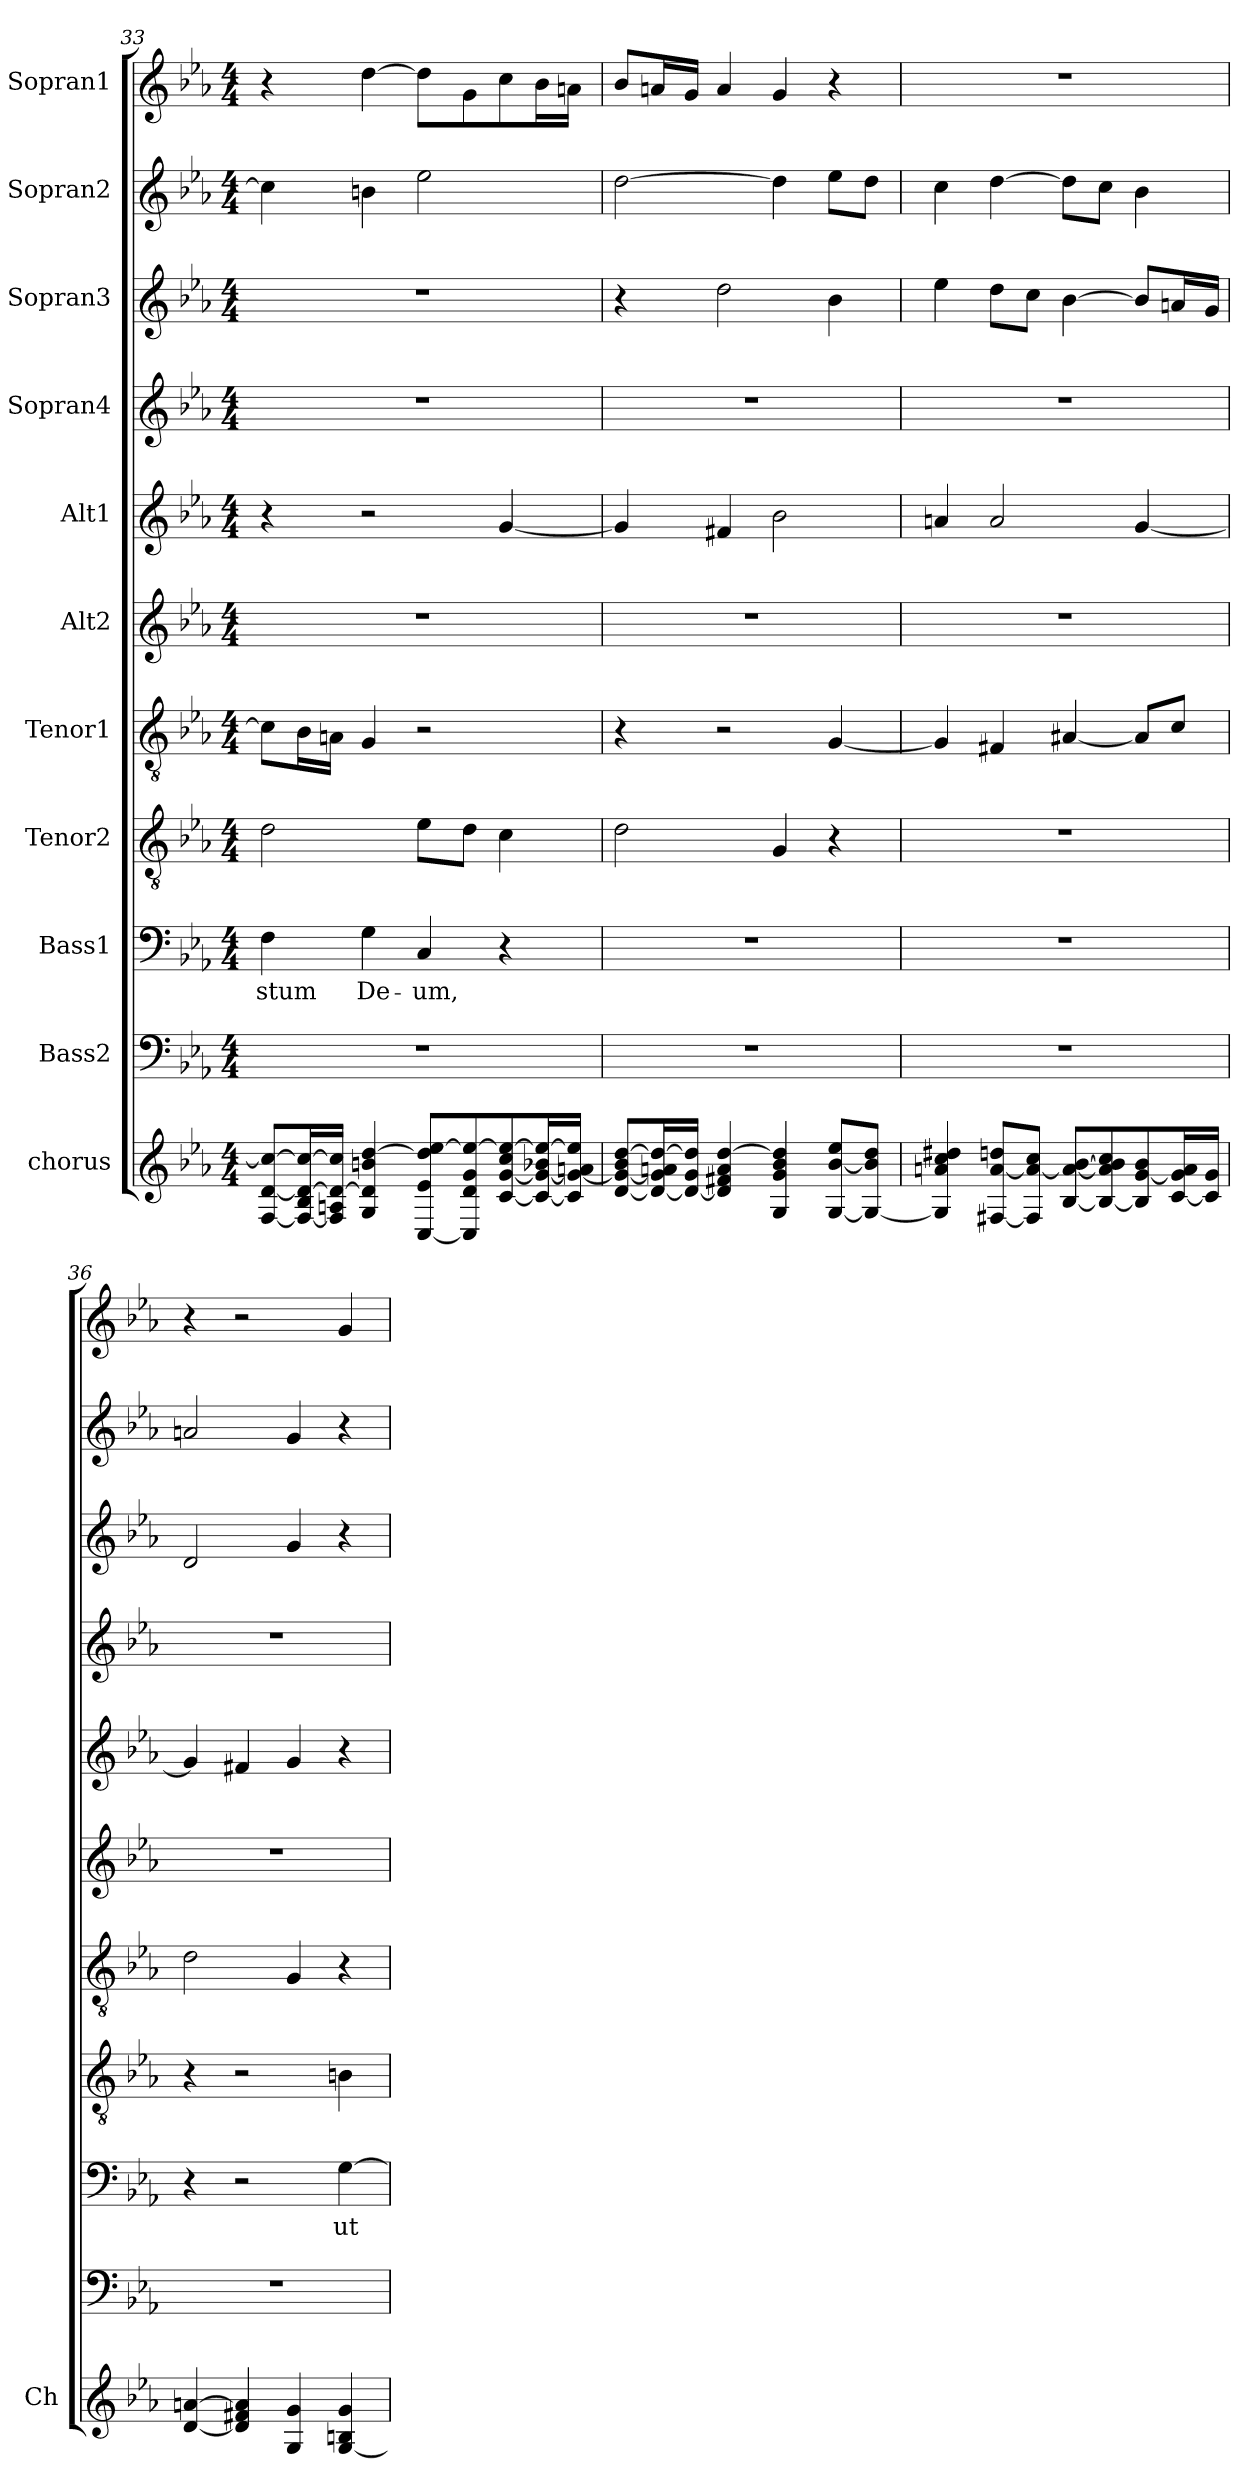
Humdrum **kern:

**kern	**kern	**kern	**text	**kern	**kern	**kern	**kern	**kern	**kern	**kern	**kern
*part11	*part10	*part9	*part9	*part8	*part7	*part6	*part5	*part4	*part3	*part2	*part1
*staff11	*staff10	*staff9	*staff9	*staff8	*staff7	*staff6	*staff5	*staff4	*staff3	*staff2	*staff1
*I"chorus	*I"Bass2	*I"Bass1	*	*I"Tenor2	*I"Tenor1	*I"Alt2	*I"Alt1	*I"Sopran4	*I"Sopran3	*I"Sopran2	*I"Sopran1
*I'Ch	*	*	*	*	*	*	*	*	*	*	*
*clefG2	*clefF4	*clefF4	*	*clefGv2	*clefGv2	*clefG2	*clefG2	*clefG2	*clefG2	*clefG2	*clefG2
*k[b-e-a-]	*k[b-e-a-]	*k[b-e-a-]	*	*k[b-e-a-]	*k[b-e-a-]	*k[b-e-a-]	*k[b-e-a-]	*k[b-e-a-]	*k[b-e-a-]	*k[b-e-a-]	*k[b-e-a-]
*E-:	*E-:	*E-:	*	*E-:	*E-:	*E-:	*E-:	*E-:	*E-:	*E-:	*E-:
*M4/4	*M4/4	*M4/4	*	*M4/4	*M4/4	*M4/4	*M4/4	*M4/4	*M4/4	*M4/4	*M4/4
=33	=33	=33	=33	=33	=33	=33	=33	=33	=33	=33	=33
[8F/ [8d/ 8cc/_L	1r	4F\	-stum	2d\	8c\L]	1r	4r	1r	1r	4cc\]	4r
16F/_ 16B-/ 16d/_ 16cc/_L	.	.	.	.	16B-\L	.	.	.	.	.	.
16F/] 16An/ 16d/_ 16cc/]JJ	.	.	.	.	16An\JJ	.	.	.	.	.	.
4G/ 4d/] 4bn/ [4dd/	.	4G\	De-	.	4G/	.	2r	.	.	4bn\	[4dd\
[8C/ 8e-/ 8dd/] [8ee-/L	.	4C/	-um,	8e-\L	2r	.	.	.	.	2ee-\	8dd\L]
8C/] 8d/ 8g/ 8ee-/_	.	.	.	8d\J	.	.	.	.	.	.	8g\
[8c/ [8g/ 8cc/ 8ee-/_	.	4r	.	4c\	.	.	[4g/	.	.	.	8cc\
16c/_ 16g/_ 16b-X/ 16ee-/_L	.	.	.	.	.	.	.	.	.	.	16b-\L
16c/] 16g/_ 16an/ 16ee-/]JJ	.	.	.	.	.	.	.	.	.	.	16an\JJ
!!LO:PB:g=z
=34	=34	=34	=34	=34	=34	=34	=34	=34	=34	=34	=34
[8d/ 8g/_ 8b-/ [8dd/L	1r	1r	.	2d\	4r	1r	4g/]	1r	4r	[2dd\	8b-/L
16d/_ 16g/] 16an/ 16dd/_L	.	.	.	.	.	.	.	.	.	.	16an/L
16d/_ 16g/ 16dd/]JJ	.	.	.	.	.	.	.	.	.	.	16g/JJ
4d/] 4f#X/ 4a/ [4dd/	.	.	.	.	2r	.	4f#X/	.	2dd\	.	4a/
4G/ 4g/ 4b-/ 4dd/]	.	.	.	4G/	.	.	2b-\	.	.	4dd\]	4g/
[8G/ [8b-/ 8ee-/L	.	.	.	4r	[4G/	.	.	.	4b-\	8ee-\L	4r
8G/_ 8b-/] 8dd/J	.	.	.	.	.	.	.	.	.	8dd\J	.
=35	=35	=35	=35	=35	=35	=35	=35	=35	=35	=35	=35
4G/] 4an/ 4cc/ 4dd#X/	1r	1r	.	1r	4G/]	1r	4an/	1r	4ee-\	4cc\	1r
[8F#X/ [8a/ 8ddn/L	.	.	.	.	4F#X/	.	2a/	.	8dd\L	[4dd\	.
8F#/] 8a/_ 8cc/J	.	.	.	.	.	.	.	.	8cc\J	.	.
[8B-/ 8a/_ [8b-/L	.	.	.	.	[4A#X/	.	.	.	[4b-\	8dd\L]	.
8B-/_ 8a/] 8b-/] 8cc/	.	.	.	.	.	.	.	.	.	8cc\J	.
8B-/] [8g/ 8b-/	.	.	.	.	8A#/L]	.	[4g/	.	8b-/L]	4b-\	.
[16c/ 16g/] 16a/L	.	.	.	.	8c/J	.	.	.	16an/L	.	.
16c/] 16g/JJ	.	.	.	.	.	.	.	.	16g/JJ	.	.
=36	=36	=36	=36	=36	=36	=36	=36	=36	=36	=36	=36
[4d/ [4an/	1r	4r	.	4r	2d\	1r	4g/]	1r	2d/	2an/	4r
4d/] 4f#X/ 4a/]	.	2r	.	2r	.	.	4f#X/	.	.	.	2r
4G/ 4g/	.	.	.	.	4G/	.	4g/	.	4g/	4g/	.
[4G/ 4Bn/ 4g/	.	[4G\	ut	4Bn\	4r	.	4r	.	4r	4r	4g/
=	=	=	=	=	=	=	=	=	=	=	=
*-	*-	*-	*-	*-	*-	*-	*-	*-	*-	*-	*-
